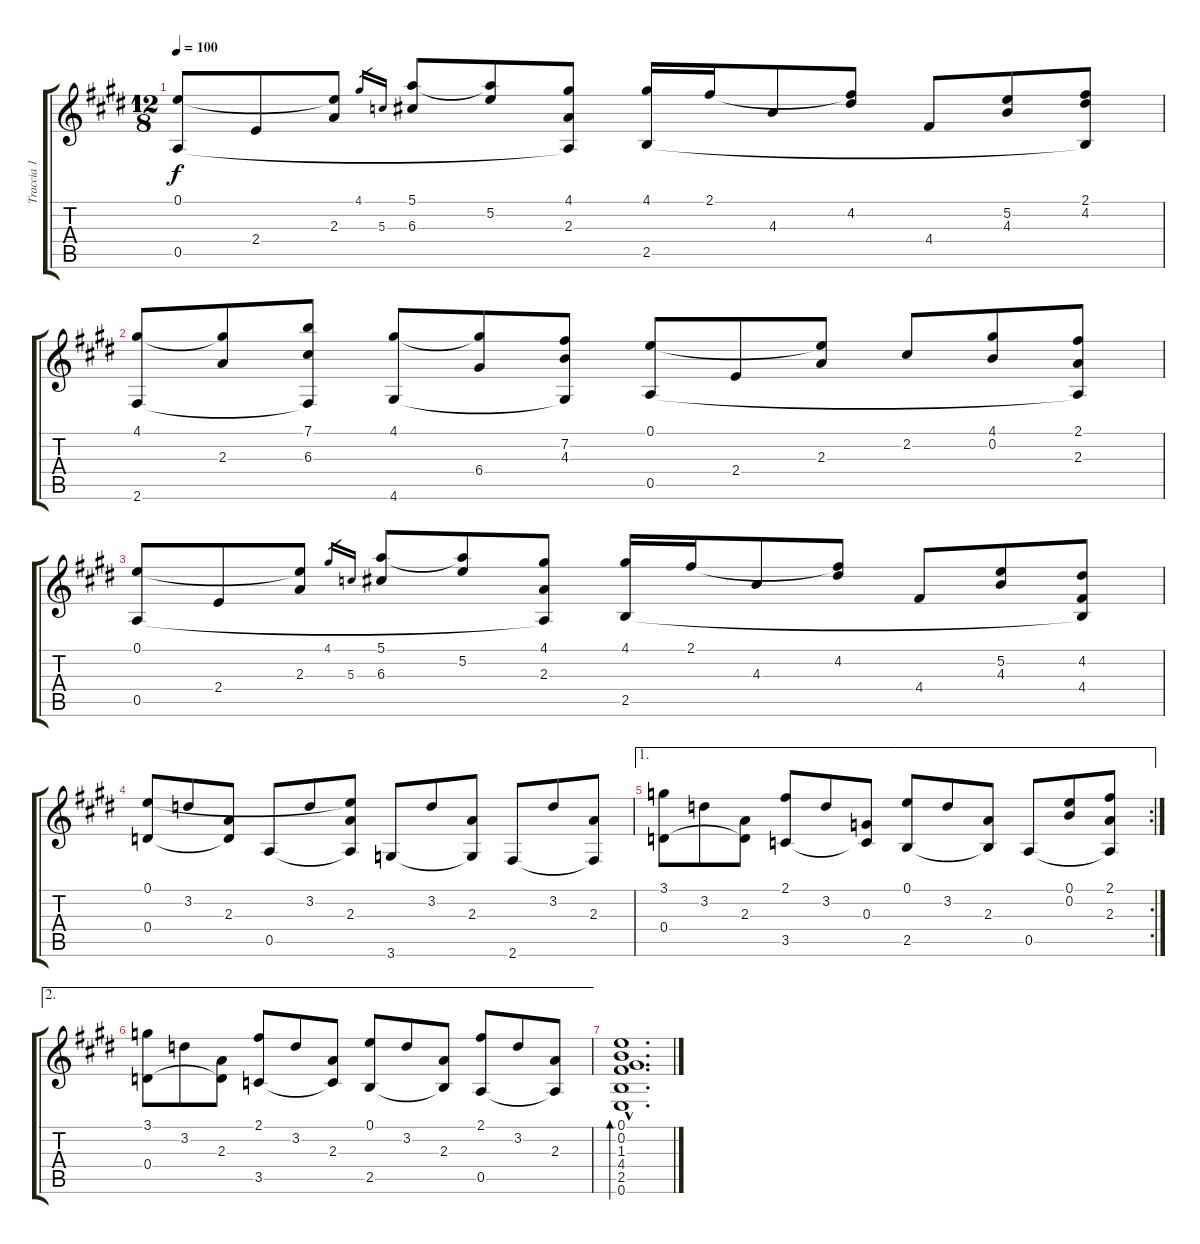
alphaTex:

\track ("Traccia 1" "Traccia 1") {instrument acousticguitarnylon}
\staff {score tabs}
\tuning (E4 B3 G3 D3 A2 E2) {hide}
\ts (12 8)
\tempo 100
\clef g2
\ks e
(0.1 0.5).8{dy f} 2.4.8 (0.1{t} 2.3).8 4.1.16{gr} 5.3.16{gr} (5.1 6.3).8 (5.1{t} 5.2).8 (4.1 2.3 0.5{t}).8 (4.1 2.5).16 2.1.16 4.3.8 (2.1{t} 4.2).8 4.4.8 (5.2 4.3).8 (2.1 4.2 2.5{t}).8 |
(4.1 2.6).8 (4.1{t} 2.3).8 (7.1 6.3 2.6{t}).8 (4.1 4.6).8 (4.1{t} 6.4).8 (7.2 4.3 4.6{t}).8 (0.1 0.5).8 2.4.8 (0.1{t} 2.3).8 2.2.8 (4.1 0.2).8 (2.1 2.3 0.5{t}).8 |
(0.1 0.5).8 2.4.8 (0.1{t} 2.3).8 4.1.16{gr} 5.3.16{gr} (5.1 6.3).8 (5.1{t} 5.2).8 (4.1 2.3 0.5{t}).8 (4.1 2.5).16 2.1.16 4.3.8 (2.1{t} 4.2).8 4.4.8 (5.2 4.3).8 (4.2 4.4 2.5{t}).8 |
(0.1 0.4).8 3.2.8 (2.3 0.4{t}).8 0.5.8 3.2.8 (0.1{t} 2.3 0.5{t}).8 3.6.8 3.2.8 (2.3 3.6{t}).8 2.6.8 3.2.8 (2.3 2.6{t}).8 |
\ae 1
\rc 2
(3.1 0.4).8 3.2.8 (2.3 0.4{t}).8 (2.1 3.5).8 3.2.8 (0.3 3.5{t}).8 (0.1 2.5).8 3.2.8 (2.3 2.5{t}).8 0.5.8 (0.1 0.2).8 (2.1 2.3 0.5{t}).8 |
\ae 2
(3.1 0.4).8 3.2.8 (2.3 0.4{t}).8 (2.1 3.5).8 3.2.8 (2.3 3.5{t}).8 (0.1 2.5).8 3.2.8 (2.3 2.5{t}).8 (2.1 0.5).8 3.2.8 (2.3 0.5{t}).8 |
(0.1{hac} 0.2{hac} 1.3{hac} 4.4{hac} 2.5{hac} 0.6{hac}).1{d bd 60}
